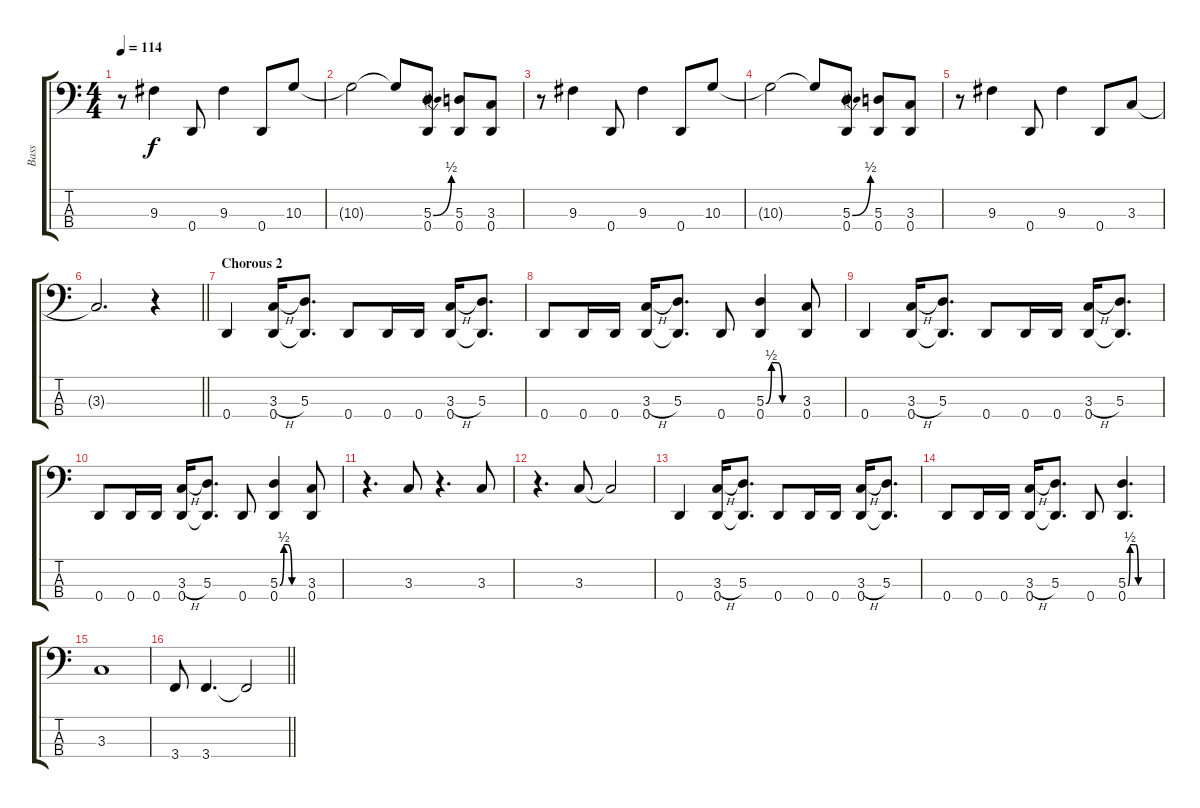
\track ("Bass" "Bass") {instrument electricbassfinger}
\staff {score tabs}
\tuning (G2 D2 A1 D1) {hide}
\ts (4 4)
\tempo 114
\clef f4
\ks c
r.8{dy f} 9.3.4 0.4.8 9.3.4 0.4.8 10.3.8 |
10.3{t}.2 10.3{t}.8 (5.3{be (bend 0 0 60 2)} 0.4).8 (5.3 0.4).8 (3.3 0.4).8 |
r.8 9.3.4 0.4.8 9.3.4 0.4.8 10.3.8 |
10.3{t}.2 10.3{t}.8 (5.3{be (bend 0 0 60 2)} 0.4).8 (5.3 0.4).8 (3.3 0.4).8 |
r.8 9.3.4 0.4.8 9.3.4 0.4.8 3.3.8 |
\barLineRight lightlight
3.3{t}.2{d} r.4 |
\section ("" "Chorous 2")
0.4.4 (3.3{h} 0.4).16 (5.3 0.4{t}).8{d} 0.4.8 0.4.16 0.4.16 (3.3{h} 0.4).16 (5.3 0.4{t}).8{d} |
0.4.8 0.4.16 0.4.16 (3.3{h} 0.4).16 (5.3 0.4{t}).8{d} 0.4.8 (5.3{be (custom 0 0 10 2 20 2 30 0 60 0)} 0.4).4 (3.3 0.4).8 |
0.4.4 (3.3{h} 0.4).16 (5.3 0.4{t}).8{d} 0.4.8 0.4.16 0.4.16 (3.3{h} 0.4).16 (5.3 0.4{t}).8{d} |
0.4.8 0.4.16 0.4.16 (3.3{h} 0.4).16 (5.3 0.4{t}).8{d} 0.4.8 (5.3{be (custom 0 0 10 2 20 2 30 0 60 0)} 0.4).4 (3.3 0.4).8 |
r.4{d} 3.3.8 r.4{d} 3.3.8 |
r.4{d} 3.3.8 3.3{t}.2 |
0.4.4 (3.3{h} 0.4).16 (5.3 0.4{t}).8{d} 0.4.8 0.4.16 0.4.16 (3.3{h} 0.4).16 (5.3 0.4{t}).8{d} |
0.4.8 0.4.16 0.4.16 (3.3{h} 0.4).16 (5.3 0.4{t}).8{d} 0.4.8 (5.3{be (custom 0 0 4 2 10 2 15 2 20 0 60 0)} 0.4).4{d} |
3.3.1 |
\barLineRight lightlight
3.4.8 3.4.4{d} 3.4{t}.2
